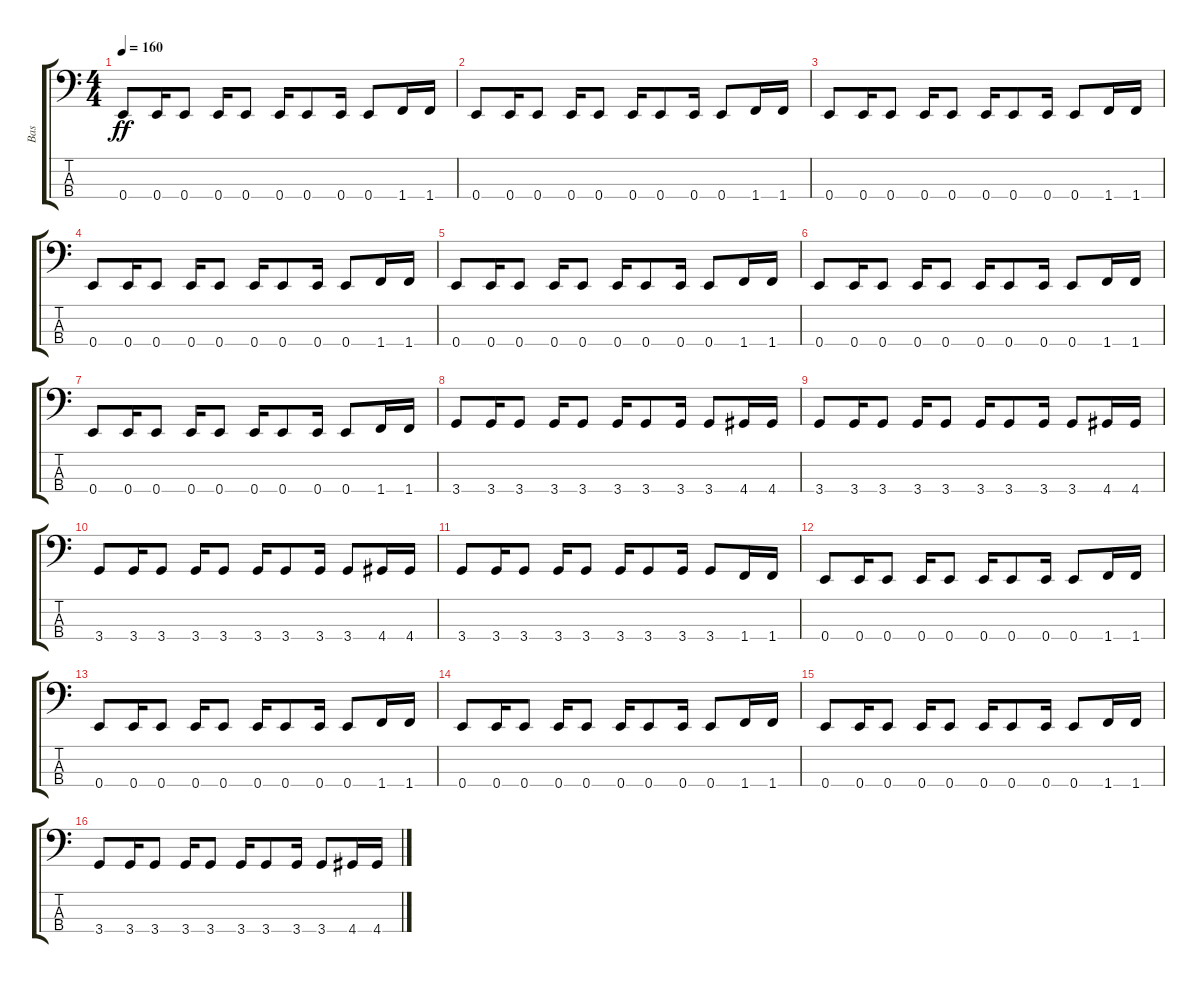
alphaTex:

\track ("Bas" "Bas") {instrument electricbassfinger}
\staff {score tabs}
\tuning (G2 D2 A1 E1) {hide}
\ts (4 4)
\tempo 160
\clef f4
\ks c
0.4.8{dy ff} 0.4.16 0.4.8 0.4.16 0.4.8 0.4.16 0.4.8 0.4.16 0.4.8 1.4.16 1.4.16 |
0.4.8 0.4.16 0.4.8 0.4.16 0.4.8 0.4.16 0.4.8 0.4.16 0.4.8 1.4.16 1.4.16 |
0.4.8 0.4.16 0.4.8 0.4.16 0.4.8 0.4.16 0.4.8 0.4.16 0.4.8 1.4.16 1.4.16 |
0.4.8 0.4.16 0.4.8 0.4.16 0.4.8 0.4.16 0.4.8 0.4.16 0.4.8 1.4.16 1.4.16 |
0.4.8 0.4.16 0.4.8 0.4.16 0.4.8 0.4.16 0.4.8 0.4.16 0.4.8 1.4.16 1.4.16 |
0.4.8 0.4.16 0.4.8 0.4.16 0.4.8 0.4.16 0.4.8 0.4.16 0.4.8 1.4.16 1.4.16 |
0.4.8 0.4.16 0.4.8 0.4.16 0.4.8 0.4.16 0.4.8 0.4.16 0.4.8 1.4.16 1.4.16 |
3.4.8 3.4.16 3.4.8 3.4.16 3.4.8 3.4.16 3.4.8 3.4.16 3.4.8 4.4.16 4.4.16 |
3.4.8 3.4.16 3.4.8 3.4.16 3.4.8 3.4.16 3.4.8 3.4.16 3.4.8 4.4.16 4.4.16 |
3.4.8 3.4.16 3.4.8 3.4.16 3.4.8 3.4.16 3.4.8 3.4.16 3.4.8 4.4.16 4.4.16 |
3.4.8 3.4.16 3.4.8 3.4.16 3.4.8 3.4.16 3.4.8 3.4.16 3.4.8 1.4.16 1.4.16 |
0.4.8 0.4.16 0.4.8 0.4.16 0.4.8 0.4.16 0.4.8 0.4.16 0.4.8 1.4.16 1.4.16 |
0.4.8 0.4.16 0.4.8 0.4.16 0.4.8 0.4.16 0.4.8 0.4.16 0.4.8 1.4.16 1.4.16 |
0.4.8 0.4.16 0.4.8 0.4.16 0.4.8 0.4.16 0.4.8 0.4.16 0.4.8 1.4.16 1.4.16 |
0.4.8 0.4.16 0.4.8 0.4.16 0.4.8 0.4.16 0.4.8 0.4.16 0.4.8 1.4.16 1.4.16 |
3.4.8 3.4.16 3.4.8 3.4.16 3.4.8 3.4.16 3.4.8 3.4.16 3.4.8 4.4.16 4.4.16
